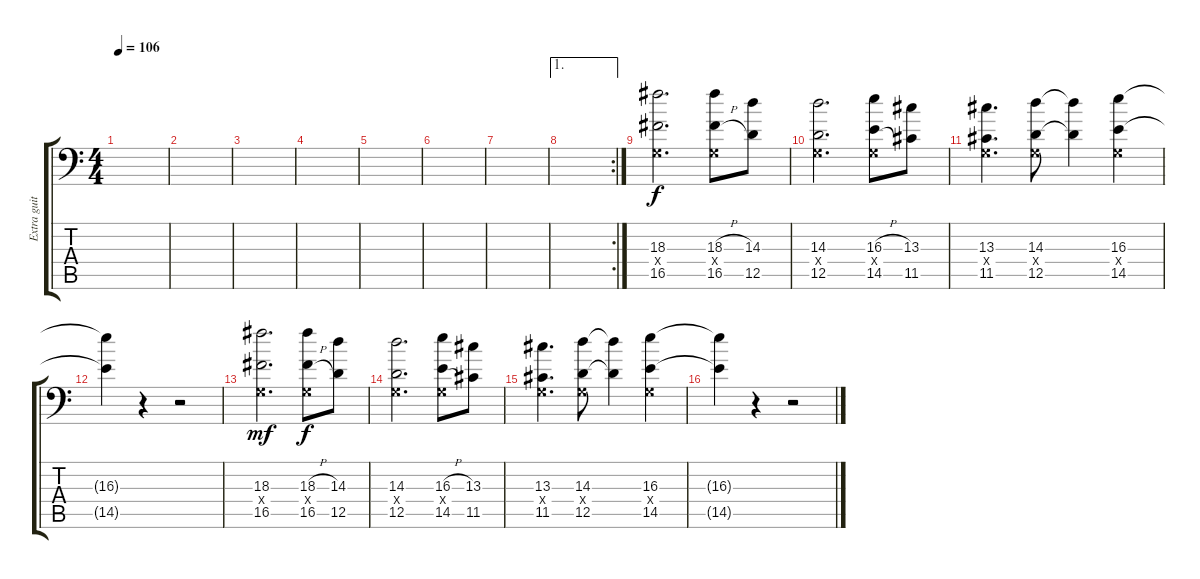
\track ("Extra guitar" "Extra guit") {instrument distortionguitar}
\staff {score tabs}
\tuning (A3 E3 C3 G2 D2 A1) {hide}
\ts (4 4)
\tempo 106
\clef f4
\ks c
|
|
|
|
|
|
|
\ae 1
\rc 2
|
(18.3 0.4{x} 16.5).2{d} (18.3{h} 0.4{x} 16.5{h}).8{dy f} (14.3 12.5).8 |
(14.3 0.4{x} 12.5).2{d} (16.3{h} 0.4{x} 14.5{h}).8 (13.3 11.5).8 |
(13.3 0.4{x} 11.5).4{d} (14.3 0.4{x} 12.5).8 (14.3{t} 12.5{t}).4 (16.3 0.4{x} 14.5).4 |
(16.3{t} 14.5{t}).4 r.4 r.2 |
(18.3 0.4{x} 16.5).2{d dy mf} (18.3{h} 0.4{x} 16.5{h}).8{dy f} (14.3 12.5).8 |
(14.3 0.4{x} 12.5).2{d} (16.3{h} 0.4{x} 14.5{h}).8 (13.3 11.5).8 |
(13.3 0.4{x} 11.5).4{d} (14.3 0.4{x} 12.5).8 (14.3{t} 12.5{t}).4 (16.3 0.4{x} 14.5).4 |
(16.3{t} 14.5{t}).4 r.4 r.2
